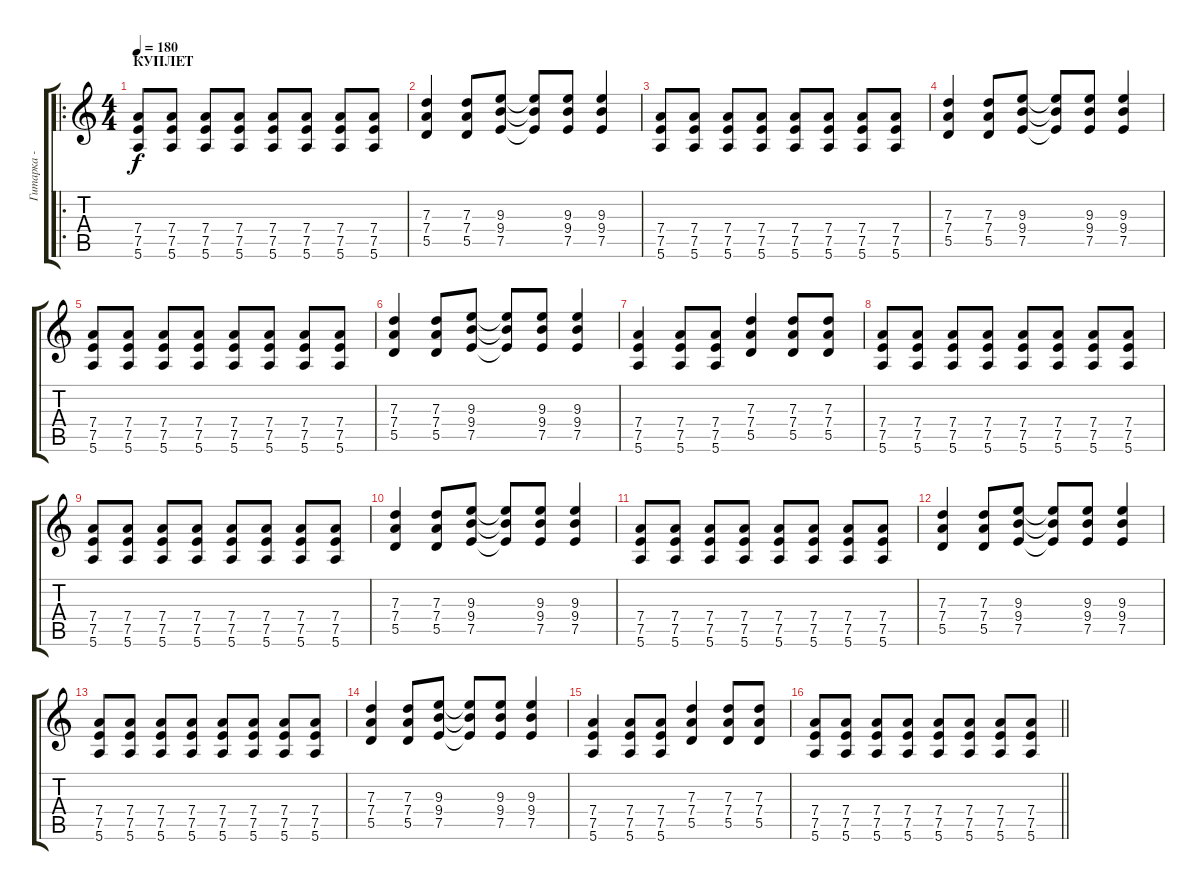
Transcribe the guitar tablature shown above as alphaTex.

\track ("Гитарка - Джонни Рамон" "Гитарка - ") {instrument distortionguitar}
\staff {score tabs}
\tuning (E4 B3 G3 D3 A2 E2) {hide}
\ro
\ts (4 4)
\section ("" "КУПЛЕТ ")
\tempo 180
\clef g2
\ks c
(7.4 7.5 5.6).8{dy f} (7.4 7.5 5.6).8 (7.4 7.5 5.6).8 (7.4 7.5 5.6).8 (7.4 7.5 5.6).8 (7.4 7.5 5.6).8 (7.4 7.5 5.6).8 (7.4 7.5 5.6).8 |
(7.3 7.4 5.5).4 (7.3 7.4 5.5).8 (9.3 9.4 7.5).8 (9.3{t} 9.4{t} 7.5{t}).8 (9.3 9.4 7.5).8 (9.3 9.4 7.5).4 |
(7.4 7.5 5.6).8 (7.4 7.5 5.6).8 (7.4 7.5 5.6).8 (7.4 7.5 5.6).8 (7.4 7.5 5.6).8 (7.4 7.5 5.6).8 (7.4 7.5 5.6).8 (7.4 7.5 5.6).8 |
(7.3 7.4 5.5).4 (7.3 7.4 5.5).8 (9.3 9.4 7.5).8 (9.3{t} 9.4{t} 7.5{t}).8 (9.3 9.4 7.5).8 (9.3 9.4 7.5).4 |
(7.4 7.5 5.6).8 (7.4 7.5 5.6).8 (7.4 7.5 5.6).8 (7.4 7.5 5.6).8 (7.4 7.5 5.6).8 (7.4 7.5 5.6).8 (7.4 7.5 5.6).8 (7.4 7.5 5.6).8 |
(7.3 7.4 5.5).4 (7.3 7.4 5.5).8 (9.3 9.4 7.5).8 (9.3{t} 9.4{t} 7.5{t}).8 (9.3 9.4 7.5).8 (9.3 9.4 7.5).4 |
(7.4 7.5 5.6).4 (7.4 7.5 5.6).8 (7.4 7.5 5.6).8 (7.3 7.4 5.5).4 (7.3 7.4 5.5).8 (7.3 7.4 5.5).8 |
(7.4 7.5 5.6).8 (7.4 7.5 5.6).8 (7.4 7.5 5.6).8 (7.4 7.5 5.6).8 (7.4 7.5 5.6).8 (7.4 7.5 5.6).8 (7.4 7.5 5.6).8 (7.4 7.5 5.6).8 |
(7.4 7.5 5.6).8 (7.4 7.5 5.6).8 (7.4 7.5 5.6).8 (7.4 7.5 5.6).8 (7.4 7.5 5.6).8 (7.4 7.5 5.6).8 (7.4 7.5 5.6).8 (7.4 7.5 5.6).8 |
(7.3 7.4 5.5).4 (7.3 7.4 5.5).8 (9.3 9.4 7.5).8 (9.3{t} 9.4{t} 7.5{t}).8 (9.3 9.4 7.5).8 (9.3 9.4 7.5).4 |
(7.4 7.5 5.6).8 (7.4 7.5 5.6).8 (7.4 7.5 5.6).8 (7.4 7.5 5.6).8 (7.4 7.5 5.6).8 (7.4 7.5 5.6).8 (7.4 7.5 5.6).8 (7.4 7.5 5.6).8 |
(7.3 7.4 5.5).4 (7.3 7.4 5.5).8 (9.3 9.4 7.5).8 (9.3{t} 9.4{t} 7.5{t}).8 (9.3 9.4 7.5).8 (9.3 9.4 7.5).4 |
(7.4 7.5 5.6).8 (7.4 7.5 5.6).8 (7.4 7.5 5.6).8 (7.4 7.5 5.6).8 (7.4 7.5 5.6).8 (7.4 7.5 5.6).8 (7.4 7.5 5.6).8 (7.4 7.5 5.6).8 |
(7.3 7.4 5.5).4 (7.3 7.4 5.5).8 (9.3 9.4 7.5).8 (9.3{t} 9.4{t} 7.5{t}).8 (9.3 9.4 7.5).8 (9.3 9.4 7.5).4 |
(7.4 7.5 5.6).4 (7.4 7.5 5.6).8 (7.4 7.5 5.6).8 (7.3 7.4 5.5).4 (7.3 7.4 5.5).8 (7.3 7.4 5.5).8 |
\barLineRight lightlight
(7.4 7.5 5.6).8 (7.4 7.5 5.6).8 (7.4 7.5 5.6).8 (7.4 7.5 5.6).8 (7.4 7.5 5.6).8 (7.4 7.5 5.6).8 (7.4 7.5 5.6).8 (7.4 7.5 5.6).8
